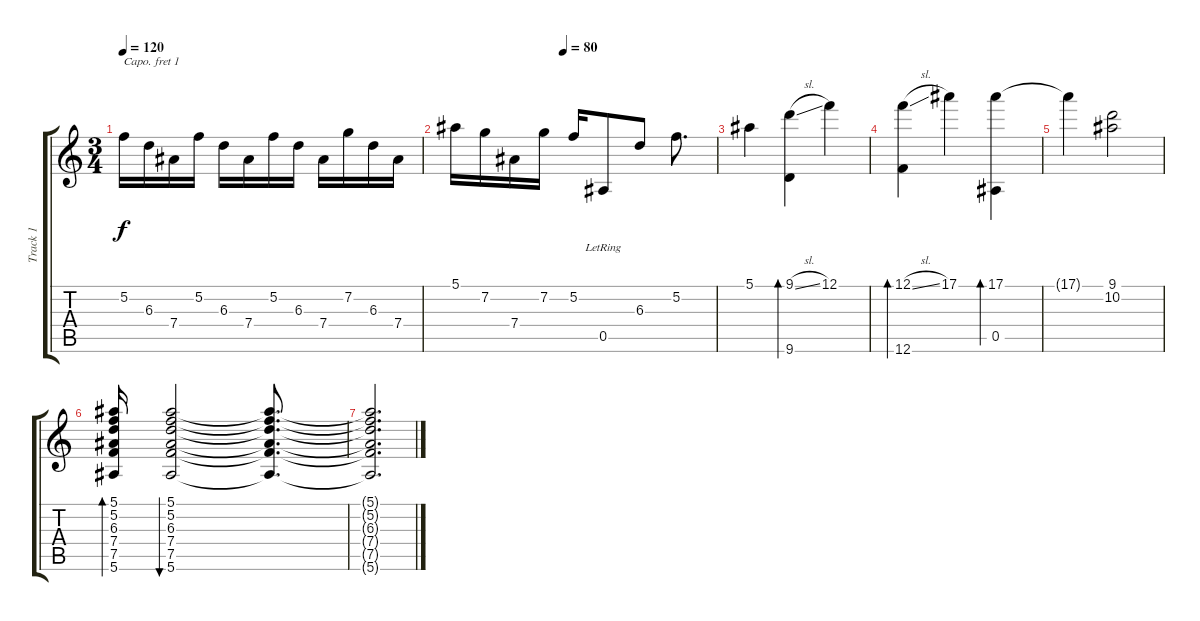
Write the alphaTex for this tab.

\track ("Track 1" "Track 1") {instrument acousticguitarnylon}
\staff {score tabs}
\capo 1
\tuning (E4 B3 G3 D3 A2 E2) {hide}
\ts (3 4)
\tempo 120
\clef g2
\ks c
5.2.16{dy f} 6.3.16 7.4.16 5.2.16 6.3.16 7.4.16 5.2.16 6.3.16 7.4.16 7.2.16 6.3.16 7.4.16 |
\tempo (80 0.4166666666666667)
5.1.16 7.2.16 7.4.16 7.2.16 5.2.16 0.5{lr}.8 6.3.8 5.2.8{d} |
5.1.4 (9.1{sl} 9.6).4{bd 480} 12.1.4 |
(12.1{sl} 12.6).4{bd 480} 17.1.4 (17.1 0.5).4{bd 480} |
17.1{t}.4 (9.1 10.2).2 |
(5.1 5.2 6.3 7.4 7.5 5.6).16{bd 30} (5.1 5.2 6.3 7.4 7.5 5.6).2{bu 30} (5.1{t} 5.2{t} 6.3{t} 7.4{t} 7.5{t} 5.6{t}).8{d} |
(5.1{t} 5.2{t} 6.3{t} 7.4{t} 7.5{t} 5.6{t}).2{d}
